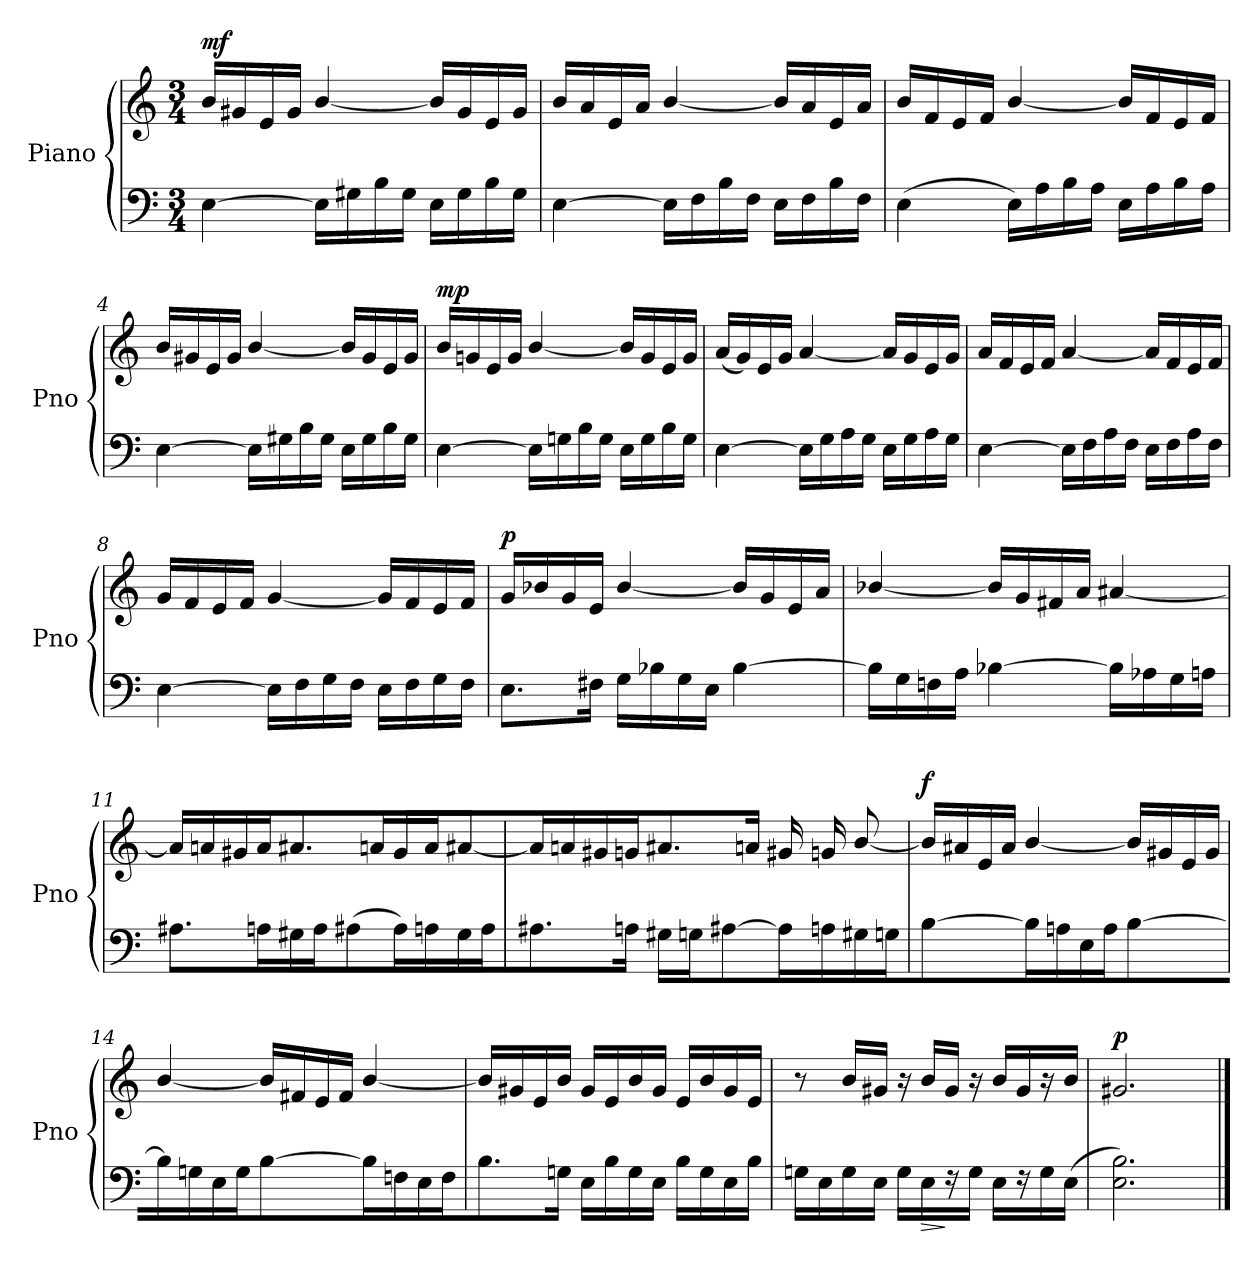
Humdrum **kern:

**kern	**dynam	**kern	**dynam
*part2	*part2	*part1	*part1
*staff2	*staff2	*staff1	*staff1
*I"Piano	*	*I"Piano	*
*I'Pno	*	*I'Pno	*
*clefF4	*	*clefG2	*
*M3/4	*	*M3/4	*
*MM69	*	*MM69	*
=1	=1	=1	=1
!	!	!	!LO:DY:a
[4E\	.	16b/LL	mf
.	.	16g#X/	.
.	.	16e/	.
.	.	16g#/JJ	.
16E\LL]	.	[4b/	.
16G#X\	.	.	.
16B\	.	.	.
16G#\JJ	.	.	.
16E\LL	.	16b/LL]	.
16G#\	.	16g#/	.
16B\	.	16e/	.
16G#\JJ	.	16g#/JJ	.
=2	=2	=2	=2
[4E\	.	16b/LL	.
.	.	16a/	.
.	.	16e/	.
.	.	16a/JJ	.
16E\LL]	.	[4b/	.
16F\	.	.	.
16B\	.	.	.
16F\JJ	.	.	.
16E\LL	.	16b/LL]	.
16F\	.	16a/	.
16B\	.	16e/	.
16F\JJ	.	16a/JJ	.
=3	=3	=3	=3
(4E\	.	16b/LL	.
.	.	16f/	.
.	.	16e/	.
.	.	16f/JJ	.
16E\LL)	.	[4b/	.
16A\	.	.	.
16B\	.	.	.
16A\JJ	.	.	.
16E\LL	.	16b/LL]	.
16A\	.	16f/	.
16B\	.	16e/	.
16A\JJ	.	16f/JJ	.
!!LO:LB:g=z
=4	=4	=4	=4
[4E\	.	16b/LL	.
.	.	16g#X/	.
.	.	16e/	.
.	.	16g#/JJ	.
16E\LL]	.	[4b/	.
16G#X\	.	.	.
16B\	.	.	.
16G#\JJ	.	.	.
16E\LL	.	16b/LL]	.
16G#\	.	16g#/	.
16B\	.	16e/	.
16G#\JJ	.	16g#/JJ	.
=5	=5	=5	=5
!	!	!	!LO:DY:a
[4E\	.	16b/LL	mp
.	.	16gn/	.
.	.	16e/	.
.	.	16g/JJ	.
16E\LL]	.	[4b/	.
16Gn\	.	.	.
16B\	.	.	.
16G\JJ	.	.	.
16E\LL	.	16b/LL]	.
16G\	.	16g/	.
16B\	.	16e/	.
16G\JJ	.	16g/JJ	.
=6	=6	=6	=6
[4E\	.	(16a/LL	.
.	.	16g/)	.
.	.	16e/	.
.	.	16g/JJ	.
16E\LL]	.	[4a/	.
16G\	.	.	.
16A\	.	.	.
16G\JJ	.	.	.
16E\LL	.	16a/LL]	.
16G\	.	16g/	.
16A\	.	16e/	.
16G\JJ	.	16g/JJ	.
!!LO:LB:g=z
=7	=7	=7	=7
[4E\	.	16a/LL	.
.	.	16f/	.
.	.	16e/	.
.	.	16f/JJ	.
16E\LL]	.	[4a/	.
16F\	.	.	.
16A\	.	.	.
16F\JJ	.	.	.
16E\LL	.	16a/LL]	.
16F\	.	16f/	.
16A\	.	16e/	.
16F\JJ	.	16f/JJ	.
=8	=8	=8	=8
[4E\	.	16g/LL	.
.	.	16f/	.
.	.	16e/	.
.	.	16f/JJ	.
16E\LL]	.	[4g/	.
16F\	.	.	.
16G\	.	.	.
16F\JJ	.	.	.
16E\LL	.	16g/LL]	.
16F\	.	16f/	.
16G\	.	16e/	.
16F\JJ	.	16f/JJ	.
=9	=9	=9	=9
!	!	!	!LO:DY:a
8.E\L	.	16g/LL	p
.	.	16b-X/	.
.	.	16g/	.
16F#X\JJ	.	16e/JJ	.
16G\LL	.	[4b-/	.
16B-X\	.	.	.
16G\	.	.	.
16E\JJ	.	.	.
[4B-\	.	16b-/LL]	.
.	.	16g/	.
.	.	16e/	.
.	.	16a/JJ	.
=10	=10	=10	=10
16B-\LL]	.	[4b-X/	.
16G\	.	.	.
16Fn\	.	.	.
16A\JJ	.	.	.
[4B-X\	.	16b-/LL]	.
.	.	16g/	.
.	.	16f#X/	.
.	.	16a/JJ	.
16B-\LL]	.	[4a#X/	.
16A-X\	.	.	.
16G\	.	.	.
16An\JJ	.	.	.
!!LO:LB:g=z
=11	=11	=11	=11
8.A#X\L	.	16a#/LL]	.
.	.	16an/	.
.	.	16g#X/	.
16An\JJ	.	16a/JJ	.
16G#X\LL	.	8.a#X/L	.
16A\	.	.	.
(8A#X\J	.	.	.
.	.	16an/JJ	.
16A#\LL)	.	16g#/LL	.
16An\	.	16a/	.
16G#\	.	[8a#X/J	.
16A\JJ	.	.	.
=12	=12	=12	=12
8.A#X\L	.	16a#/LL]	.
.	.	16an/	.
.	.	16g#X/	.
16An\JJ	.	16gn/JJ	.
16G#X\LL	.	8.a#X/L	.
16Gn\	.	.	.
[8A#X\J	.	.	.
.	.	16an/JJ	.
16A#\LL]	.	16g#X/LL	.
16An\	.	16gn/	.
16G#X\	.	[8b/J	.
16Gn\JJ	.	.	.
=13	=13	=13	=13
!	!	!	!LO:DY:a
[4B\	.	16b/LL]	f
.	.	16a#X/	.
.	.	16e/	.
.	.	16a#/JJ	.
16B\LL]	.	[4b/	.
16An\	.	.	.
16E\	.	.	.
16A\JJ	.	.	.
[4B\	.	16b/LL]	.
.	.	16g#X/	.
.	.	16e/	.
.	.	16g#/JJ	.
!!LO:LB:g=z
=14	=14	=14	=14
16B\LL]	.	[4b/	.
16Gn\	.	.	.
16E\	.	.	.
16G\JJ	.	.	.
[4B\	.	16b/LL]	.
.	.	16f#X/	.
.	.	16e/	.
.	.	16f#/JJ	.
16B\LL]	.	[4b/	.
16Fn\	.	.	.
16E\	.	.	.
16F\JJ	.	.	.
=15	=15	=15	=15
8.B\L	.	16b/LL]	.
.	.	16g#X/	.
.	.	16e/	.
16Gn\JJ	.	16b/JJ	.
16E\LL	.	16g#/LL	.
16B\	.	16e/	.
16G\	.	16b/	.
16E\JJ	.	16g#/JJ	.
16B\LL	.	16e/LL	.
16G\	.	16b/	.
16E\	.	16g#/	.
16B\JJ	.	16e/JJ	.
=16	=16	=16	=16
16Gn\LL	.	8r	.
16E\	.	.	.
16G\	.	16b/LL	.
16E\JJ	.	16g#X/JJ	.
16G\LL	.	16r	.
!	!LO:HP:b	!	!
16E\	>	16b/LL	.
16r	]	16g#/JJ	.
16G\JJ	.	16r	.
16E\LL	.	16b/LL	.
16r	.	16g#/	.
16G\	.	16r	.
(16E\JJ	.	16b/JJ	.
=17	=17	=17	=17
!	!	!	!LO:DY:a
2.E\ 2.B\)	.	2.g#X/	p
==	==	==	==
*-	*-	*-	*-
